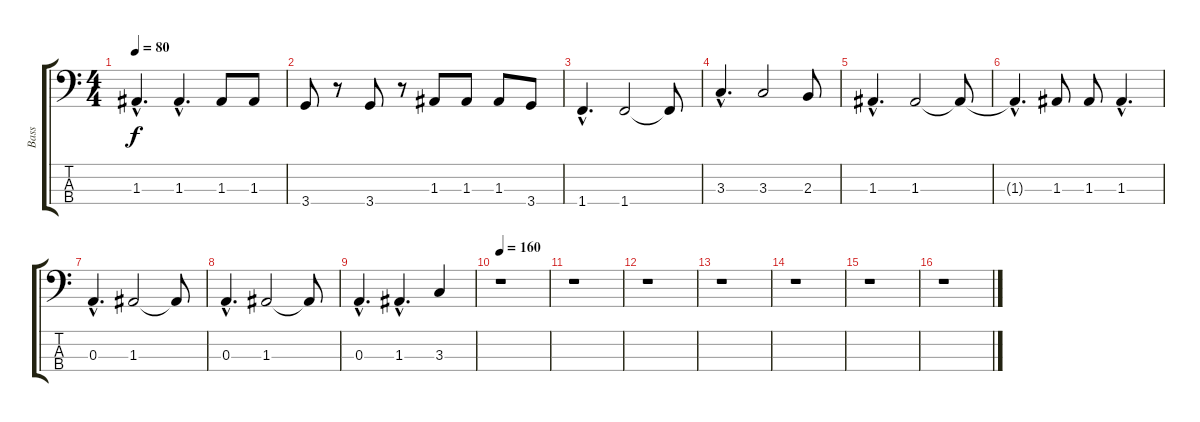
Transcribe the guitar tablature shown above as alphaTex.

\track ("Bass" "Bass") {instrument electricbassfinger}
\staff {score tabs}
\tuning (G2 D2 A1 E1) {hide}
\ts (4 4)
\tempo 80
\clef f4
\ks c
1.3{hac}.4{d dy f} 1.3{hac}.4{d} 1.3.8 1.3.8 |
3.4.8 r.8 3.4.8 r.8 1.3.8 1.3.8 1.3.8 3.4.8 |
1.4{hac}.4{d} 1.4.2 1.4{t}.8 |
3.3{hac}.4{d} 3.3.2 2.3.8 |
1.3{hac}.4{d} 1.3.2 1.3{t}.8 |
1.3{hac t}.4{d} 1.3.8 1.3.8 1.3{hac}.4{d} |
0.3{hac}.4{d} 1.3.2 1.3{t}.8 |
0.3{hac}.4{d} 1.3.2 1.3{t}.8 |
0.3{hac}.4{d} 1.3{hac}.4{d} 3.3.4 |
\tempo 160
r.1{volume 14 balance 14} |
r.1 |
r.1 |
r.1 |
r.1 |
r.1 |
r.1
